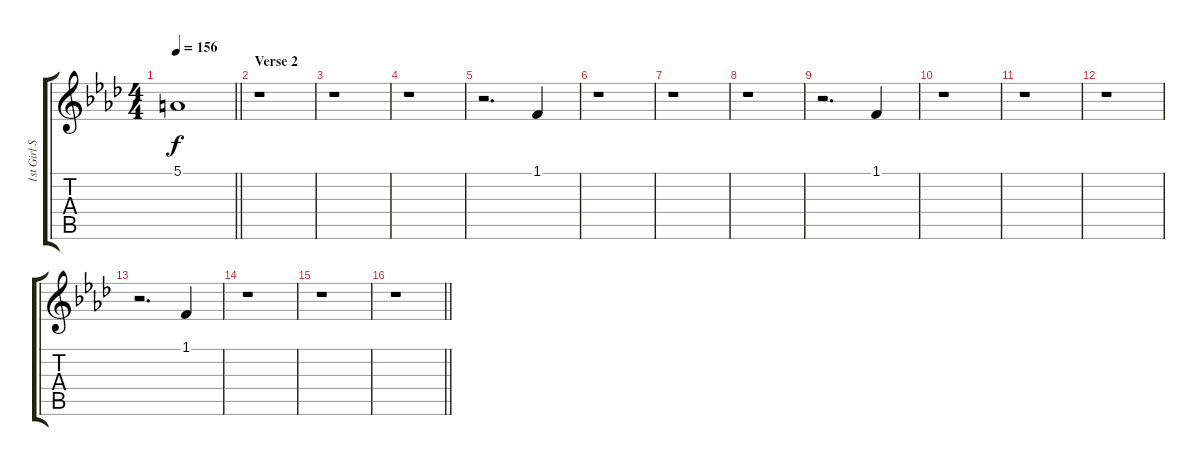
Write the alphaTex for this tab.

\track ("1st Girl Soprano" "1st Girl S") {instrument choiraahs}
\staff {score tabs}
\tuning (E4 B3 G3 D3 A2 E2) {hide}
\ts (4 4)
\tempo 156
\clef g2
\barLineRight lightlight
\ks fminor
5.1{t}.1{dy f} |
\section ("" "Verse 2")
r.1 |
r.1 |
r.1 |
r.2{d} 1.1.4 |
r.1 |
r.1 |
r.1 |
r.2{d} 1.1.4 |
r.1 |
r.1 |
r.1 |
r.2{d} 1.1.4 |
r.1 |
r.1 |
\barLineRight lightlight
r.1
